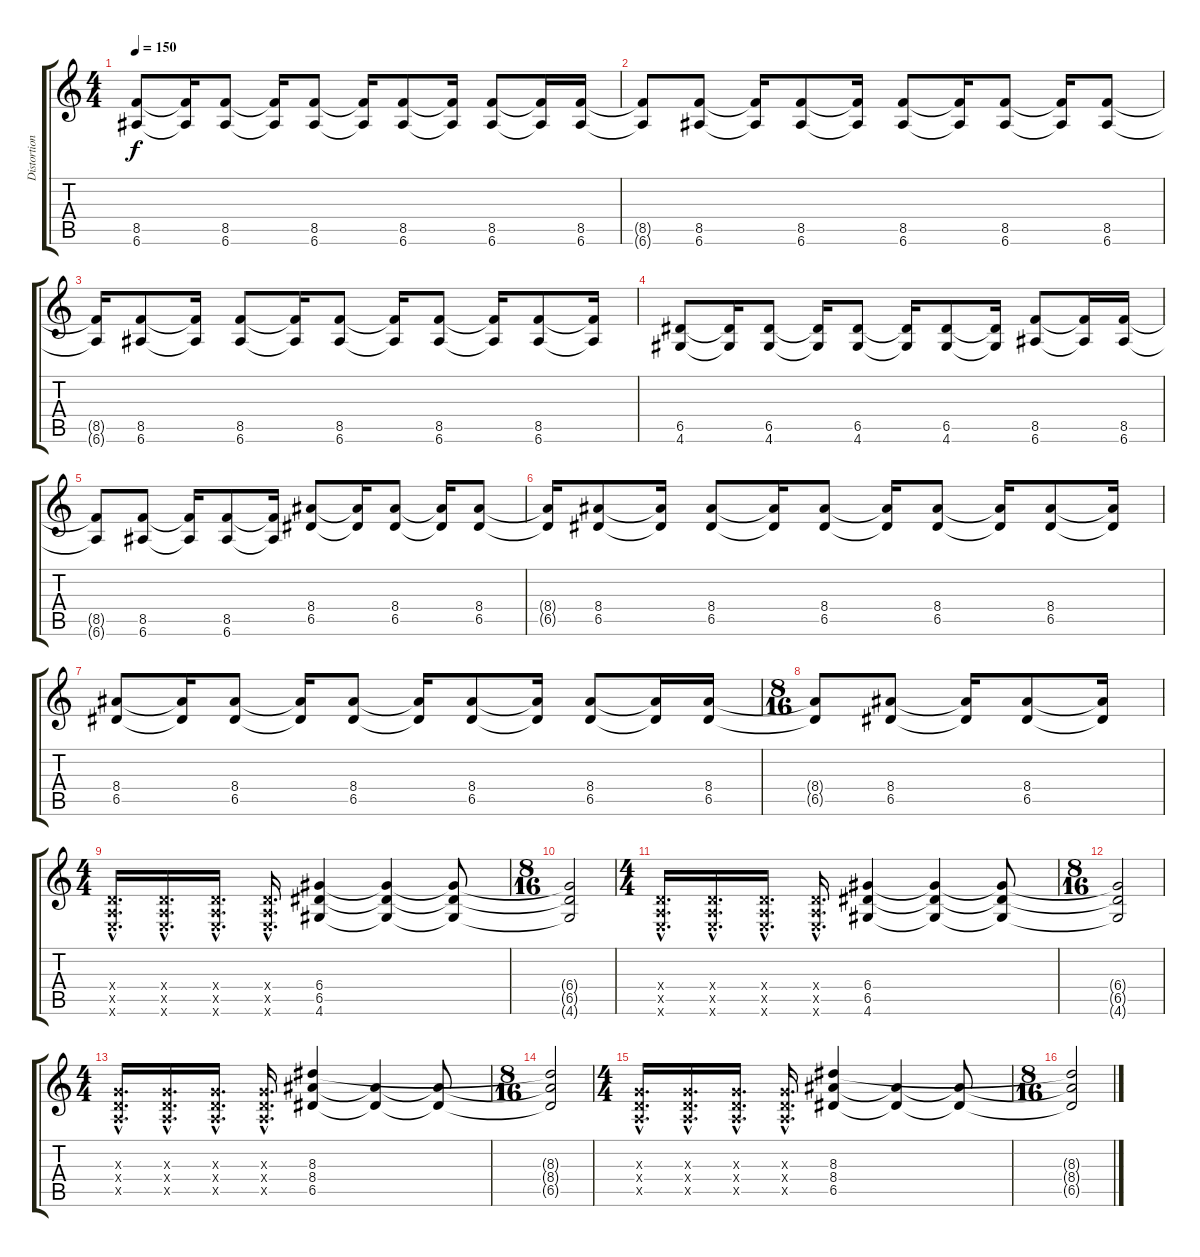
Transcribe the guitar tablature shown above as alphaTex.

\track ("Distortion" "Distortion") {instrument distortionguitar}
\staff {score tabs}
\tuning (E4 B3 G3 D3 A2 E2) {hide}
\ts (4 4)
\tempo 150
\clef g2
\ks c
(8.5 6.6).8{dy f} (8.5{t} 6.6{t}).16 (8.5 6.6).8 (8.5{t} 6.6{t}).16 (8.5 6.6).8 (8.5{t} 6.6{t}).16 (8.5 6.6).8 (8.5{t} 6.6{t}).16 (8.5 6.6).8 (8.5{t} 6.6{t}).16 (8.5 6.6).16 |
(8.5{t} 6.6{t}).8 (8.5 6.6).8 (8.5{t} 6.6{t}).16 (8.5 6.6).8 (8.5{t} 6.6{t}).16 (8.5 6.6).8 (8.5{t} 6.6{t}).16 (8.5 6.6).8 (8.5{t} 6.6{t}).16 (8.5 6.6).8 |
(8.5{t} 6.6{t}).16 (8.5 6.6).8 (8.5{t} 6.6{t}).16 (8.5 6.6).8 (8.5{t} 6.6{t}).16 (8.5 6.6).8 (8.5{t} 6.6{t}).16 (8.5 6.6).8 (8.5{t} 6.6{t}).16 (8.5 6.6).8 (8.5{t} 6.6{t}).16 |
(6.5 4.6).8 (6.5{t} 4.6{t}).16 (6.5 4.6).8 (6.5{t} 4.6{t}).16 (6.5 4.6).8 (6.5{t} 4.6{t}).16 (6.5 4.6).8 (6.5{t} 4.6{t}).16 (8.5 6.6).8 (8.5{t} 6.6{t}).16 (8.5 6.6).16 |
(8.5{t} 6.6{t}).8 (8.5 6.6).8 (8.5{t} 6.6{t}).16 (8.5 6.6).8 (8.5{t} 6.6{t}).16 (8.4 6.5).8 (8.4{t} 6.5{t}).16 (8.4 6.5).8 (8.4{t} 6.5{t}).16 (8.4 6.5).8 |
(8.4{t} 6.5{t}).16 (8.4 6.5).8 (8.4{t} 6.5{t}).16 (8.4 6.5).8 (8.4{t} 6.5{t}).16 (8.4 6.5).8 (8.4{t} 6.5{t}).16 (8.4 6.5).8 (8.4{t} 6.5{t}).16 (8.4 6.5).8 (8.4{t} 6.5{t}).16 |
(8.4 6.5).8 (8.4{t} 6.5{t}).16 (8.4 6.5).8 (8.4{t} 6.5{t}).16 (8.4 6.5).8 (8.4{t} 6.5{t}).16 (8.4 6.5).8 (8.4{t} 6.5{t}).16 (8.4 6.5).8 (8.4{t} 6.5{t}).16 (8.4 6.5).16 |
\ts (8 16)
(8.4{t} 6.5{t}).8 (8.4 6.5).8 (8.4{t} 6.5{t}).16 (8.4 6.5).8 (8.4{t} 6.5{t}).16 |
\ts (4 4)
(0.4{hac x} 0.5{hac x} 0.6{hac x}).16{d} (0.4{hac x} 0.5{hac x} 0.6{hac x}).16{d} (0.4{hac x} 0.5{hac x} 0.6{hac x}).16{d} (0.4{hac x} 0.5{hac x} 0.6{hac x}).16{d} (6.4 6.5 4.6).4 (6.4{t} 6.5{t} 4.6{t}).4 (6.4{t} 6.5{t} 4.6{t}).8 |
\ts (8 16)
(6.4{t} 6.5{t} 4.6{t}).2 |
\ts (4 4)
(0.4{hac x} 0.5{hac x} 0.6{hac x}).16{d} (0.4{hac x} 0.5{hac x} 0.6{hac x}).16{d} (0.4{hac x} 0.5{hac x} 0.6{hac x}).16{d} (0.4{hac x} 0.5{hac x} 0.6{hac x}).16{d} (6.4 6.5 4.6).4 (6.4{t} 6.5{t} 4.6{t}).4 (6.4{t} 6.5{t} 4.6{t}).8 |
\ts (8 16)
(6.4{t} 6.5{t} 4.6{t}).2 |
\ts (4 4)
(0.3{hac x} 0.4{hac x} 0.5{hac x}).16{d} (0.3{hac x} 0.4{hac x} 0.5{hac x}).16{d} (0.3{hac x} 0.4{hac x} 0.5{hac x}).16{d} (0.3{hac x} 0.4{hac x} 0.5{hac x}).16{d} (8.3 8.4 6.5).4 (8.4{t} 6.5{t}).4 (8.4{t} 6.5{t}).8 |
\ts (8 16)
(8.3{t} 8.4{t} 6.5{t}).2 |
\ts (4 4)
(0.3{hac x} 0.4{hac x} 0.5{hac x}).16{d} (0.3{hac x} 0.4{hac x} 0.5{hac x}).16{d} (0.3{hac x} 0.4{hac x} 0.5{hac x}).16{d} (0.3{hac x} 0.4{hac x} 0.5{hac x}).16{d} (8.3 8.4 6.5).4 (8.4{t} 6.5{t}).4 (8.4{t} 6.5{t}).8 |
\ts (8 16)
(8.3{t} 8.4{t} 6.5{t}).2
